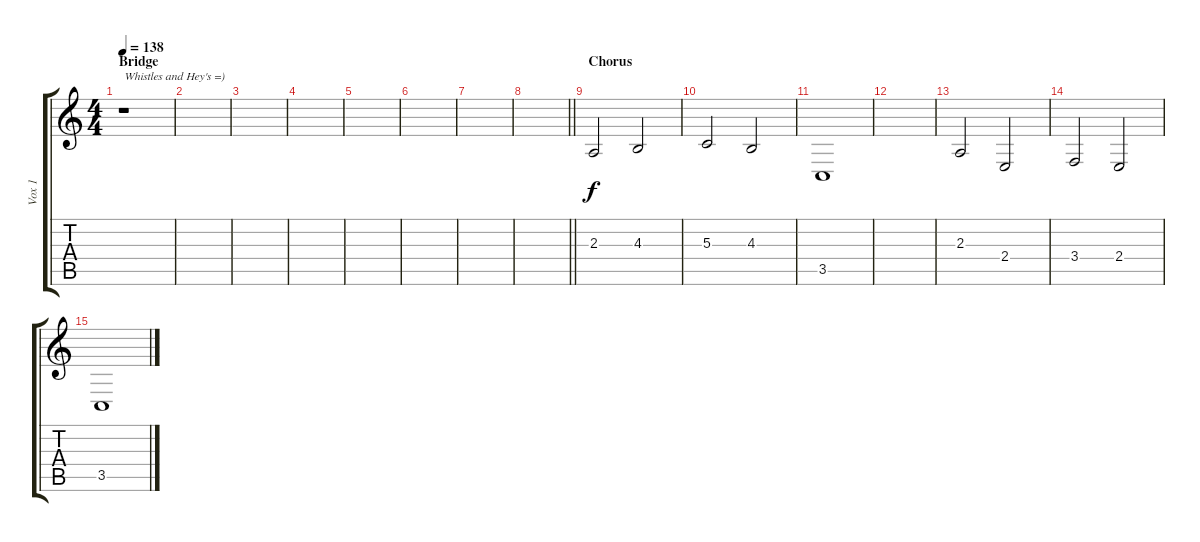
\track ("Vox 1" "Vox 1") {instrument choiraahs}
\staff {score tabs}
\tuning (E4 B3 G3 D3 A2 E2) {hide}
\ts (4 4)
\section ("" "Bridge")
\tempo 138
\clef g2
\ks c
r.1{txt "Whistles and Hey's =)" dy f} |
|
|
|
|
|
|
\barLineRight lightlight
|
\section ("" "Chorus")
2.3.2 4.3.2 |
5.3.2 4.3.2 |
3.5.1 |
|
2.3.2 2.4.2 |
3.4.2 2.4.2 |
3.5.1
